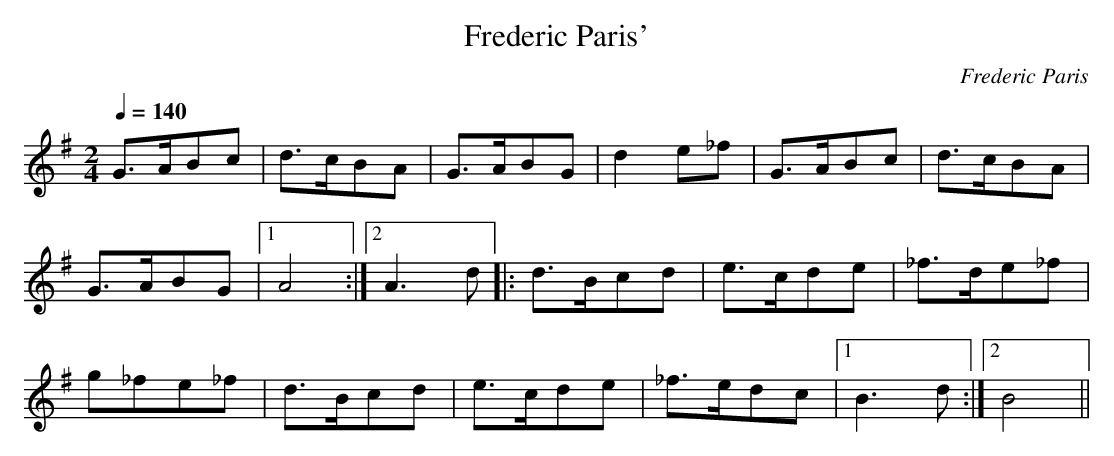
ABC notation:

X:1
T:Frederic Paris'
M:2/4
L:1/8
Q:1/4=140
C:Frederic Paris
K:G
G>ABc | d>cBA | G>ABG | d2e_f | G>ABc | d>cBA |
G>ABG |1 A4 :|2 A3d |: d>Bcd | e>cde | _f>de_f |
g_fe_f | d>Bcd | e>cde | _f>edc |1 B3d :|2 B4 ||
